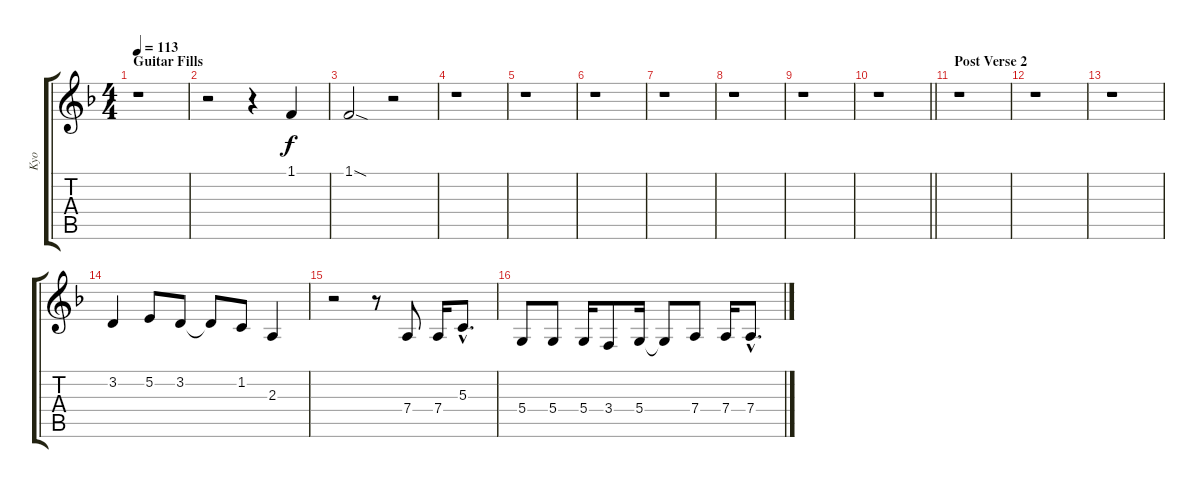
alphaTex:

\track ("Kyo" "Kyo") {instrument sopranosax}
\staff {score tabs}
\tuning (E4 B3 G3 D3 A2 E2) {hide}
\ts (4 4)
\section ("" "Guitar Fills")
\tempo 113
\clef g2
\ks f
r.1{dy f} |
r.2 r.4 1.1.4 |
1.1{sod}.2 r.2 |
r.1 |
r.1 |
r.1 |
r.1 |
r.1 |
r.1 |
\barLineRight lightlight
r.1 |
\section ("" "Post Verse 2")
r.1 |
r.1 |
r.1 |
3.2.4 5.2.8 3.2.8 3.2{t}.8 1.2.8 2.3.4 |
r.2 r.8 7.4.8 7.4.16 5.3{hac}.8{d} |
5.4.8 5.4.8 5.4.16 3.4.8 5.4.16 5.4{t}.8 7.4.8 7.4.16 7.4{hac}.8{d}
